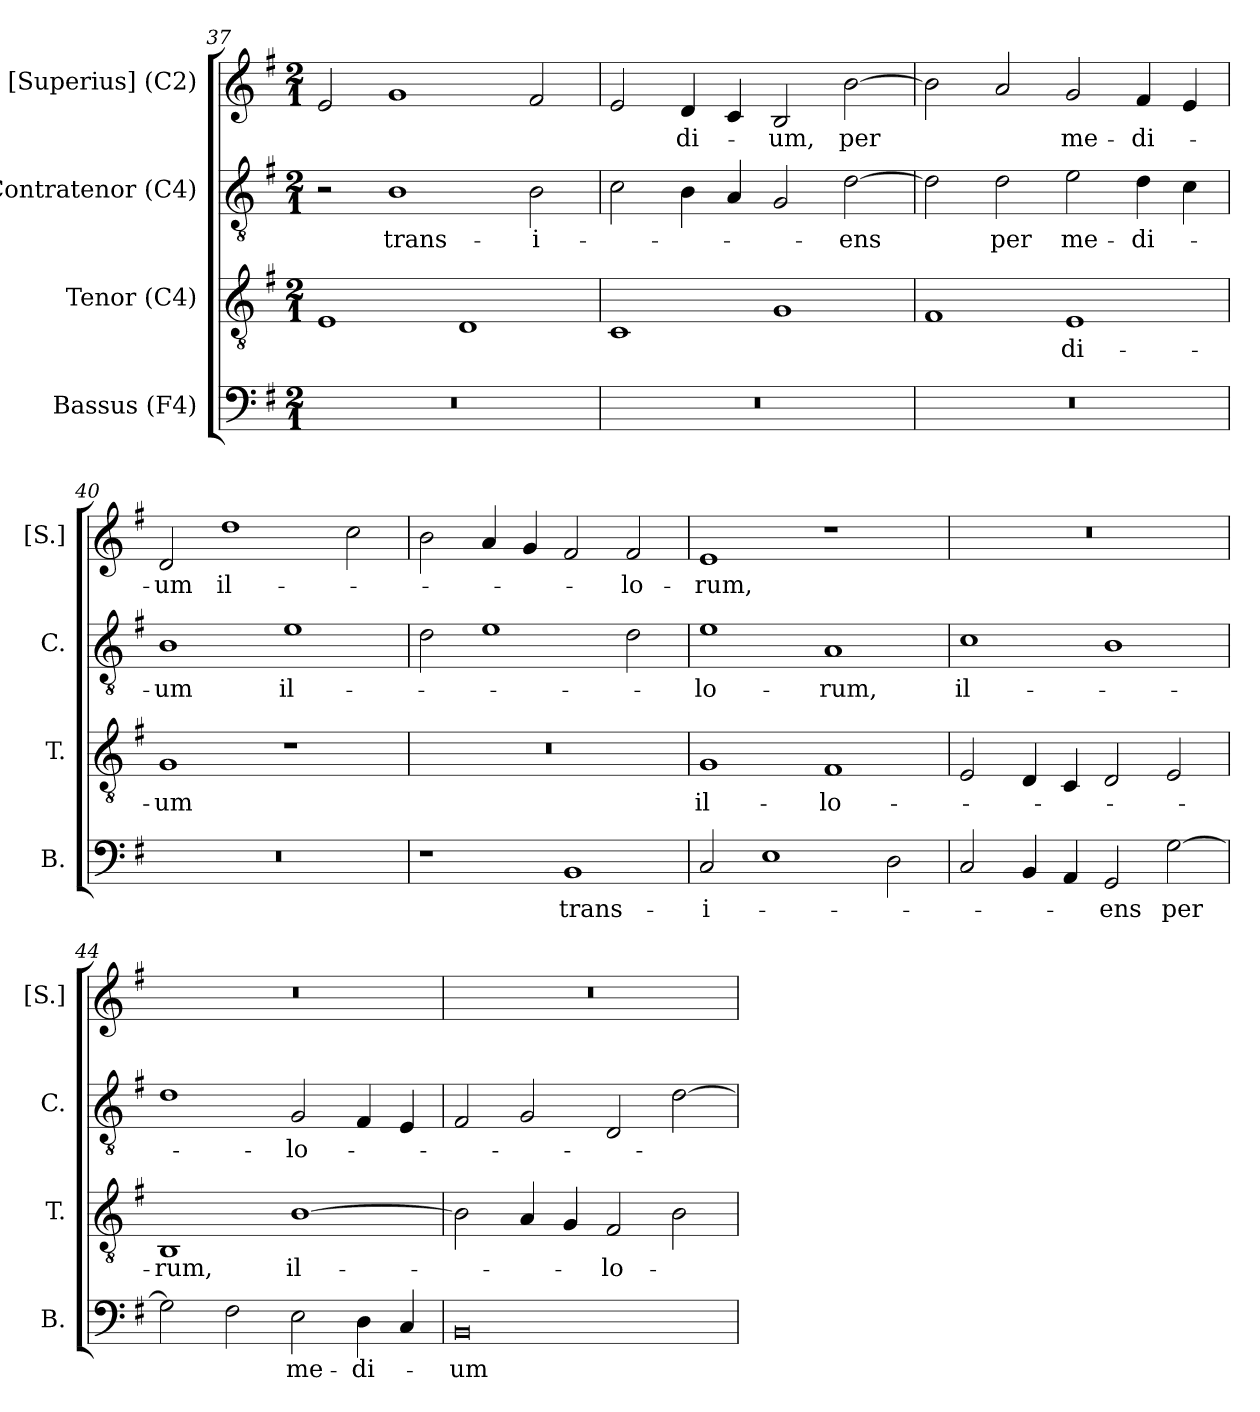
**kern	**text	**kern	**text	**kern	**text	**kern	**text
*part4	*part4	*part3	*part3	*part2	*part2	*part1	*part1
*staff4	*staff4	*staff3	*staff3	*staff2	*staff2	*staff1	*staff1
*I"Bassus (F4)	*	*I"Tenor (C4)	*	*I"Contratenor (C4)	*	*I"[Superius] (C2)	*
*I'B.	*	*I'T.	*	*I'C.	*	*I'[S.]	*
*clefF4	*	*clefGv2	*	*clefGv2	*	*clefG2	*
*	*	*ITrd7c12	*	*ITrd7c12	*	*	*
*k[f#]	*	*k[f#]	*	*k[f#]	*	*k[f#]	*
*G:	*	*G:	*	*G:	*	*G:	*
*M2/1	*	*M2/1	*	*M2/1	*	*M2/1	*
=37	=37	=37	=37	=37	=37	=37	=37
!LO:N:vis=1	!	!	!	!	!	!	!
0r	.	1EEi	.	2r	.	2ei/	.
!	!	!	!	!	!LO:LY:b:color=#000000	!	!
.	.	.	.	1BBi	trans-	1gi	.
.	.	1DDi	.	.	.	.	.
!	!	!	!	!	!LO:LY:b:color=#000000	!	!
.	.	.	.	2BBi\	-i-	2f#i/	.
=38	=38	=38	=38	=38	=38	=38	=38
!LO:N:vis=1	!	!	!	!	!	!	!
0r	.	1CCi	.	2Ci\	.	2ei/	.
!	!	!	!	!	!	!	!LO:LY:b:color=#000000
.	.	.	.	4BBi\	.	4di/	-di-
.	.	.	.	4AAi/	.	4ci/	.
!	!	!	!	!	!	!	!LO:LY:b:color=#000000
.	.	1GGi	.	2GGi/	.	2Bi/	-um,
!	!	!	!	!	!LO:LY:b:color=#000000	!	!
!	!	!	!	!	!	!	!LO:LY:b:color=#000000
.	.	.	.	[2Di\	-ens	[2bi\	per
=39	=39	=39	=39	=39	=39	=39	=39
!LO:N:vis=1	!	!	!	!	!	!	!
0r	.	1FF#i	.	2Di\]	.	2bi\]	.
!	!	!	!	!	!LO:LY:b:color=#000000	!	!
.	.	.	.	2Di\	per	2ai/	.
!	!	!	!LO:LY:b:color=#000000	!	!	!	!
!	!	!	!	!	!LO:LY:b:color=#000000	!	!
!	!	!	!	!	!	!	!LO:LY:b:color=#000000
.	.	1EEi	-di-	2Ei\	me-	2gi/	me-
!	!	!	!	!	!LO:LY:b:color=#000000	!	!
!	!	!	!	!	!	!	!LO:LY:b:color=#000000
.	.	.	.	4Di\	-di-	4f#i/	-di-
.	.	.	.	4Ci\	.	4ei/	.
!!LO:LB:g=z
=40	=40	=40	=40	=40	=40	=40	=40
!LO:N:vis=1	!	!	!	!	!	!	!
!	!	!	!LO:LY:b:color=#000000	!	!	!	!
!	!	!	!	!	!LO:LY:b:color=#000000	!	!
!	!	!	!	!	!	!	!LO:LY:b:color=#000000
0r	.	1GGi	-um	1BBi	-um	2di/	-um
!	!	!	!	!	!	!	!LO:LY:b:color=#000000
.	.	.	.	.	.	1ddi	il-
!	!	!	!	!	!LO:LY:b:color=#000000	!	!
.	.	1r	.	1Ei	il-	.	.
.	.	.	.	.	.	2cci\	.
=41	=41	=41	=41	=41	=41	=41	=41
!	!	!LO:N:vis=1	!	!	!	!	!
1r	.	0r	.	2Di\	.	2bi\	.
.	.	.	.	1Ei	.	4ai/	.
.	.	.	.	.	.	4gi/	.
!	!LO:LY:b:color=#000000	!	!	!	!	!	!
1BBi	trans-	.	.	.	.	2f#i/	.
!	!	!	!	!	!	!	!LO:LY:b:color=#000000
.	.	.	.	2Di\	.	2f#i/	-lo-
=42	=42	=42	=42	=42	=42	=42	=42
!	!LO:LY:b:color=#000000	!	!	!	!	!	!
!	!	!	!LO:LY:b:color=#000000	!	!	!	!
!	!	!	!	!	!LO:LY:b:color=#000000	!	!
!	!	!	!	!	!	!	!LO:LY:b:color=#000000
2Ci/	-i-	1GGi	il-	1Ei	-lo-	1ei	-rum,
1Ei	.	.	.	.	.	.	.
!	!	!	!LO:LY:b:color=#000000	!	!	!	!
!	!	!	!	!	!LO:LY:b:color=#000000	!	!
.	.	1FF#i	-lo-	1AAi	-rum,	1r	.
2Di\	.	.	.	.	.	.	.
=43	=43	=43	=43	=43	=43	=43	=43
!	!	!	!	!	!LO:LY:b:color=#000000	!LO:N:vis=1	!
2Ci/	.	2EEi/	.	1Ci	il-	0r	.
4BBi/	.	4DDi/	.	.	.	.	.
4AAi/	.	4CCi/	.	.	.	.	.
!	!LO:LY:b:color=#000000	!	!	!	!	!	!
2GGi/	-ens	2DDi/	.	1BBi	.	.	.
!	!LO:LY:b:color=#000000	!	!	!	!	!	!
[2Gi\	per	2EEi/	.	.	.	.	.
!!LO:LB:g=z
=44	=44	=44	=44	=44	=44	=44	=44
!	!	!	!LO:LY:b:color=#000000	!	!	!LO:N:vis=1	!
2Gi\]	.	1BBBi	-rum,	1Di	.	0r	.
2F#i\	.	.	.	.	.	.	.
!	!LO:LY:b:color=#000000	!	!	!	!	!	!
!	!	!	!LO:LY:b:color=#000000	!	!	!	!
!	!	!	!	!	!LO:LY:b:color=#000000	!	!
2Ei\	me-	[1BBi	il-	2GGi/	-lo-	.	.
!	!LO:LY:b:color=#000000	!	!	!	!	!	!
4Di\	-di-	.	.	4FF#i/	.	.	.
4Ci/	.	.	.	4EEi/	.	.	.
=45	=45	=45	=45	=45	=45	=45	=45
!	!LO:LY:b:color=#000000	!	!	!	!	!LO:N:vis=1	!
0BBi	-um	2BBi\]	.	2FF#i/	.	0r	.
.	.	4AAi/	.	2GGi/	.	.	.
.	.	4GGi/	.	.	.	.	.
!	!	!	!LO:LY:b:color=#000000	!	!	!	!
.	.	2FF#i/	-lo-	2DDi/	.	.	.
.	.	2BBi\	.	[2Di\	.	.	.
=	=	=	=	=	=	=	=
*-	*-	*-	*-	*-	*-	*-	*-
